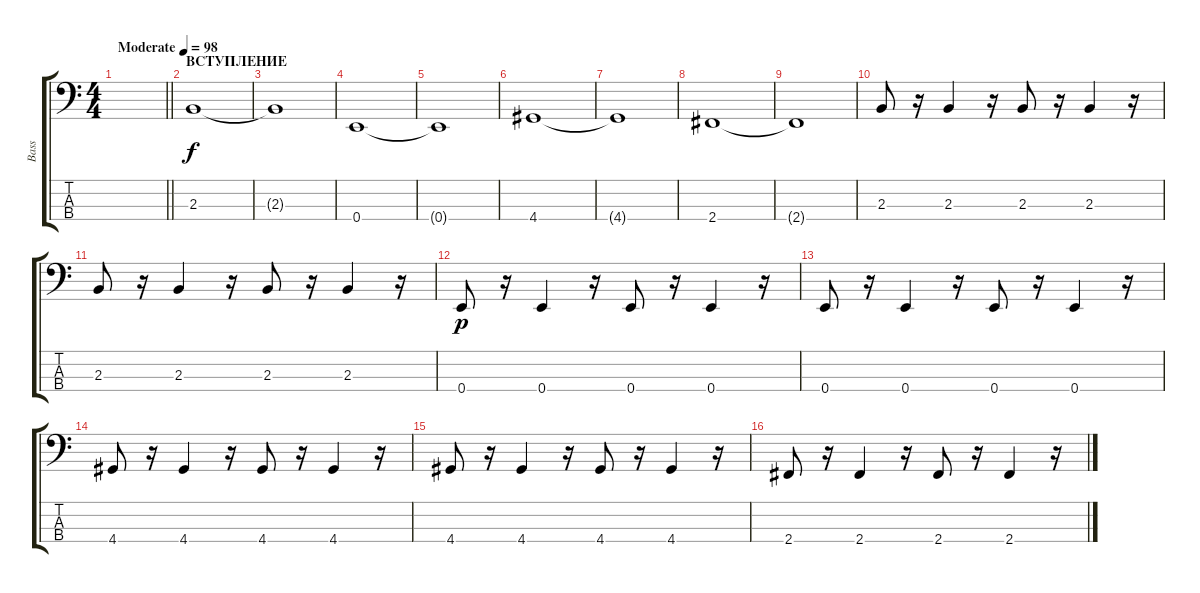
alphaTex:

\track ("Bass" "Bass") {instrument electricbasspick}
\staff {score tabs}
\tuning (G2 D2 A1 E1) {hide}
\ts (4 4)
\tempo (98 "Moderate")
\clef f4
\barLineRight lightlight
\ks c
|
\section ("" "ВСТУПЛЕНИЕ")
2.3.1 |
2.3{t}.1 |
0.4.1 |
0.4{t}.1 |
4.4.1 |
4.4{t}.1 |
2.4.1 |
2.4{t}.1 |
2.3.8 r.16 2.3.4 r.16 2.3.8 r.16 2.3.4 r.16 |
2.3.8 r.16 2.3.4 r.16 2.3.8 r.16 2.3.4 r.16 |
0.4.8{dy p} r.16 0.4.4 r.16 0.4.8 r.16 0.4.4 r.16 |
0.4.8 r.16 0.4.4 r.16 0.4.8 r.16 0.4.4 r.16 |
4.4.8 r.16 4.4.4 r.16 4.4.8 r.16 4.4.4 r.16 |
4.4.8 r.16 4.4.4 r.16 4.4.8 r.16 4.4.4 r.16 |
2.4.8 r.16 2.4.4 r.16 2.4.8 r.16 2.4.4 r.16
